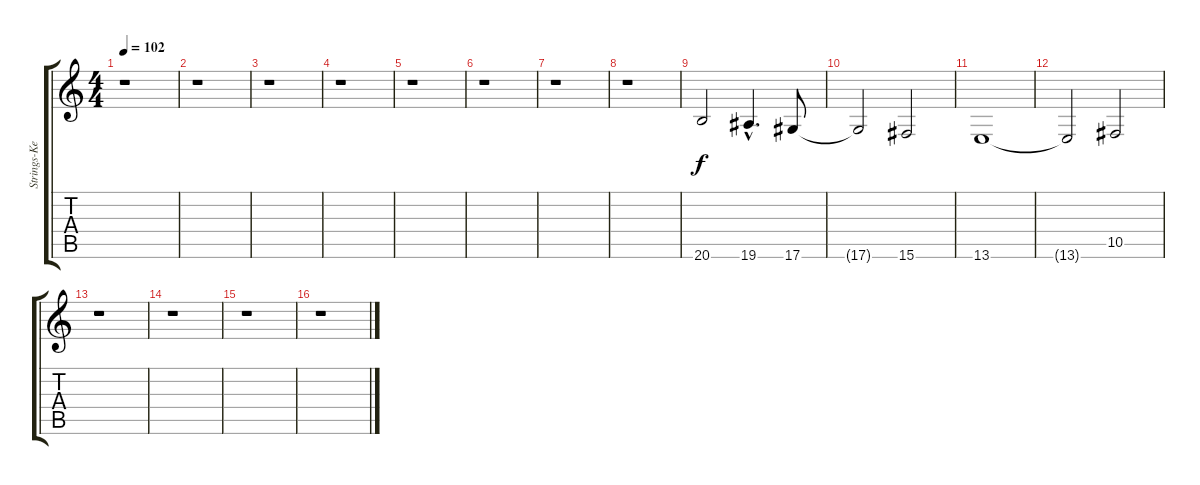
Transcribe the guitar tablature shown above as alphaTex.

\track ("Strings-Kevin Moore" "Strings-Ke") {instrument stringensemble1}
\staff {score tabs}
\tuning (Eb4 Bb3 Gb3 Db3 Ab2 Eb2) {hide}
\ts (4 4)
\tempo 102
\clef g2
\ks c
r.1{dy f} |
r.1 |
r.1 |
r.1 |
r.1 |
r.1 |
r.1 |
r.1 |
20.6.2 19.6{hac}.4{d} 17.6.8 |
17.6{t}.2 15.6.2 |
13.6.1 |
13.6{t}.2 10.5.2 |
r.1 |
r.1 |
r.1 |
r.1
